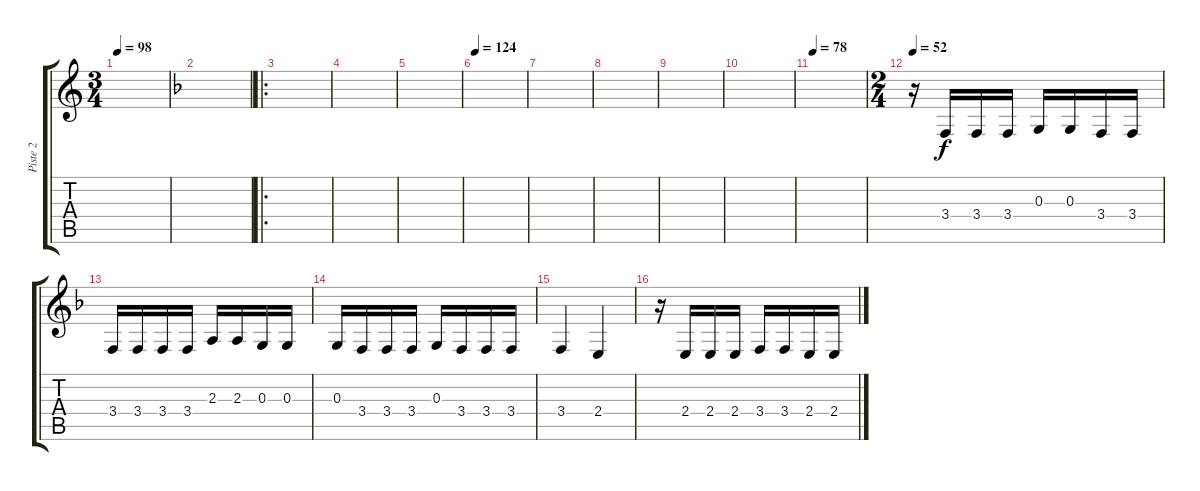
\track ("Piste 2" "Piste 2") {instrument tangoaccordion}
\staff {score tabs}
\tuning (E4 B3 G3 D3 A2 E2) {hide}
\ts (3 4)
\tempo 98
\clef g2
\ks c
|
\ks dminor
|
\ro
|
|
|
\tempo 124
|
|
|
|
|
\tempo 78
|
\ts (2 4)
\tempo 52
r.16 3.4.16 3.4.16 3.4.16 0.3.16 0.3.16 3.4.16 3.4.16 |
3.4.16 3.4.16 3.4.16 3.4.16 2.3.16 2.3.16 0.3.16 0.3.16 |
0.3.16 3.4.16 3.4.16 3.4.16 0.3.16 3.4.16 3.4.16 3.4.16 |
3.4.4 2.4.4 |
r.16 2.4.16 2.4.16 2.4.16 3.4.16 3.4.16 2.4.16 2.4.16
